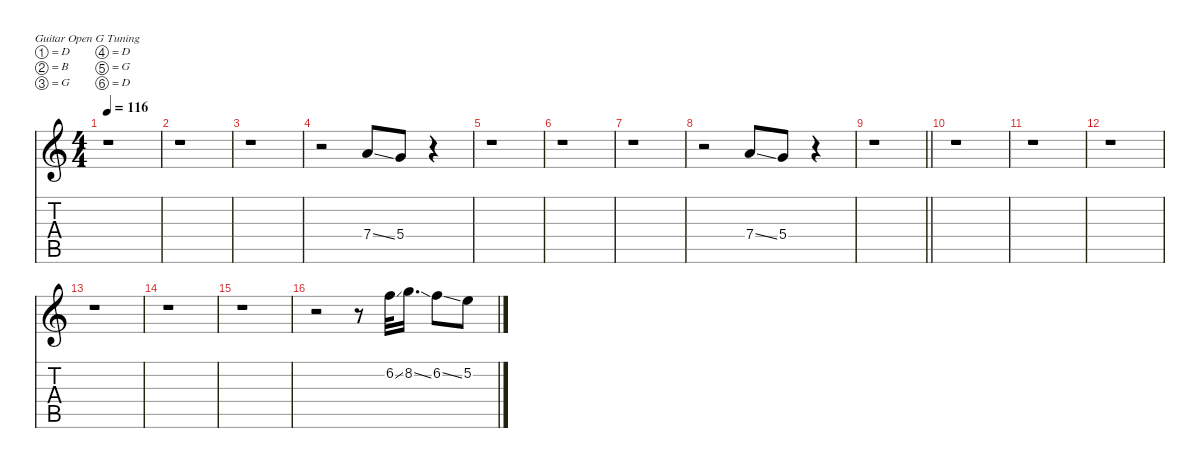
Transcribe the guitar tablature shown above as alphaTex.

\defaultSystemsLayout 4
\hideDynamics
\bracketExtendMode nobrackets
\singleTrackTrackNamePolicy hidden
\multiTrackTrackNamePolicy hidden
\otherSystemsTrackNameOrientation horizontal
\track ("Guitar 3" "dist.guit.") {instrument distortionguitar}
\staff {score tabs}
\tuning (D4 B3 G3 D3 G2 D2)
\ts (4 4)
\tempo 116
\clef g2
\ks c
r.1{dy f instrument distortionguitar beam Down} |
r.1{beam Down} |
r.1{beam Down} |
r.2{beam Down} 7.4{ss}.8{beam Up} 5.4.8{beam Up} r.4{beam Up} |
r.1{beam Down} |
r.1{beam Down} |
r.1{beam Down} |
r.2{beam Down} 7.4{ss}.8{beam Up} 5.4.8{beam Up} r.4{beam Up} |
\barLineRight lightlight
r.1{beam Down} |
r.1{beam Down} |
r.1{beam Down} |
r.1{beam Down} |
r.1{beam Down} |
r.1{beam Down} |
r.1{beam Down} |
r.2{beam Down} r.8{beam Down} 6.2{ss}.32{beam Down} 8.2{ss}.16{d beam Down} 6.2{ss}.8{beam Down} 5.2.8{beam Down}
